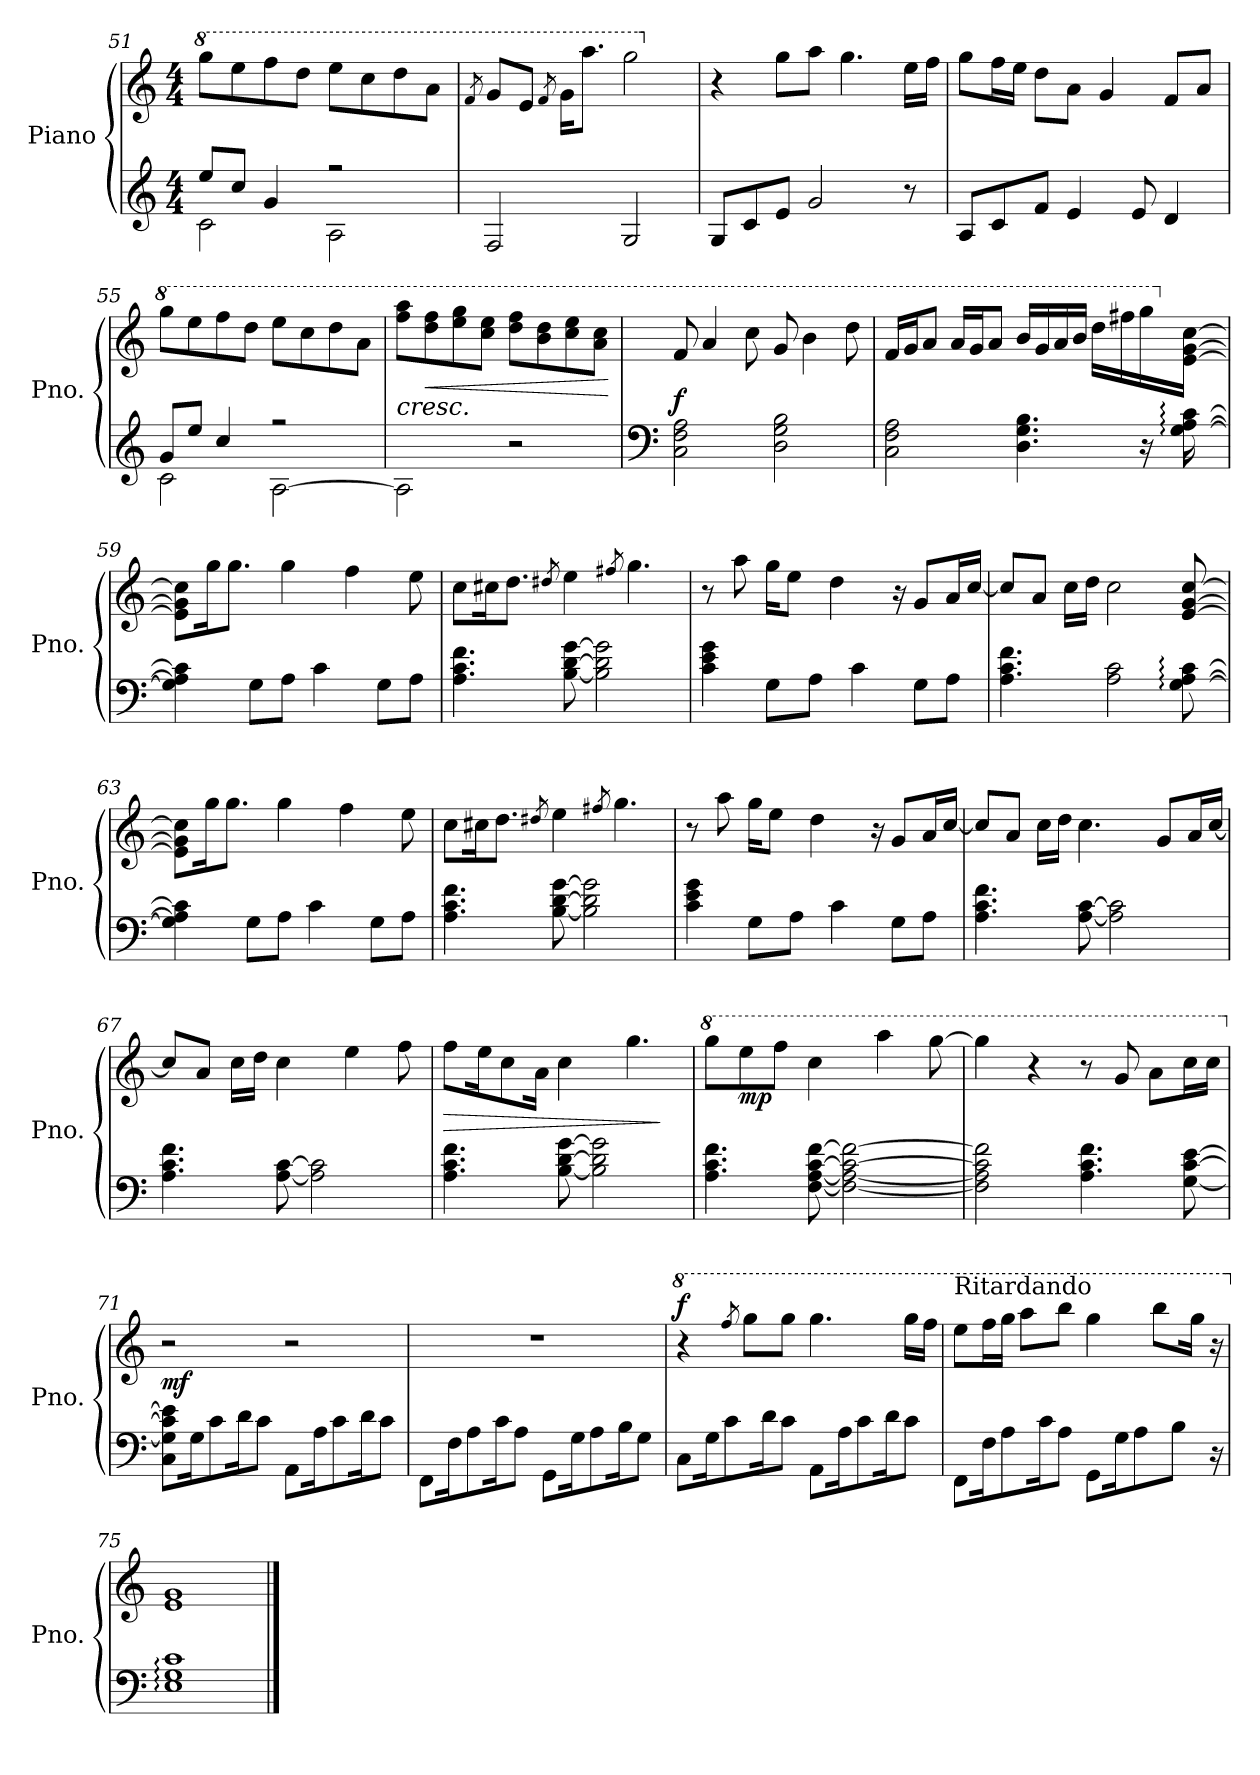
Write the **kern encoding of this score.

**kern	**kern	**dynam
*part1	*part1	*part1
*staff2	*staff1	*staff1/2
*I"Piano	*	*
*I'Pno.	*	*
*clefG2	*clefG2	*
*k[]	*k[]	*
*M4/4	*M4/4	*
=51	=51	=51
*^	*	*
*	*	*8va	*
2c\	8ee/L	8ggg\L	.
.	8cc/J	8eee\	.
.	4g/	8fff\	.
.	.	8ddd\J	.
2A\	2rff	8eee\L	.
.	.	8ccc\	.
.	.	8ddd\	.
.	.	8aa\J	.
*v	*v	*	*
=52	=52	=52
.	8qff/	.
2F/	8gg/L	.
.	8ee/J	.
.	8qff/	.
.	16gg\KL	.
.	8.aaa\J	.
2G/	2ggg\	.
!!LO:LB:g=z
=53	=53	=53
*	*X8va	*
8G/L	4r	.
8c/	.	.
8e/J	8gg\L	.
2g/	8aa\J	.
.	4.gg\	.
8r	16ee\LL	.
.	16ff\JJ	.
=54	=54	=54
8A/L	8gg\L	.
8c/	16ff\L	.
.	16ee\JJ	.
8f/J	8dd\L	.
4e/	8a\J	.
.	4g/	.
8e/	.	.
4d/	8f/L	.
.	8a/J	.
=55	=55	=55
*^	*	*
*	*	*8va	*
2c\	8g/L	8ggg\L	.
.	8ee/J	8eee\	.
.	4cc/	8fff\	.
.	.	8ddd\J	.
[2A\	2rff	8eee\L	.
.	.	8ccc\	.
.	.	8ddd\	.
.	.	8aa\J	.
*v	*v	*	*
=56	=56	=56
!	!	!LO:HP:b
2A\]	8fff\ 8aaa\L	<
!	!	!LO:HP:b
.	8ddd\ 8fff\	<
.	8eee\ 8ggg\	.
.	8ccc\ 8eee\J	.
2r	8ddd\ 8fff\L	.
.	8bb\ 8ddd\	.
.	8ccc\ 8eee\	.
.	8aa\ 8ccc\J	.
.	.	[ [
!!LO:LB:g=z
=57	=57	=57
*clefF4	*	*
!	!	!LO:DY:a=2
2C\ 2F\ 2A\	8ff/	f
.	4aa/	.
.	8ccc\	.
2D\ 2G\ 2B\	8gg/	.
.	4bb\	.
.	8ddd\	.
=58	=58	=58
*^	*^	*
2C\ 2F\ 2A\	2...ryy	16ff/LL	2...ryy	.
.	.	16gg/J	.	.
.	.	8aa/J	.	.
.	.	16aa/LL	.	.
.	.	16gg/J	.	.
.	.	8aa/J	.	.
4.D\ 4.G\ 4.B\	.	16bb/LL	.	.
.	.	16gg/	.	.
.	.	16aa/	.	.
.	.	16bb/JJ	.	.
.	.	16ddd\LL	.	.
.	.	16fff#X\	.	.
16r	.	16ggg\	.	.
*	*	*X8va	*	*
*	*	*MM80	*	*
[16G\: [16A\: [16c\:	[16G\yy: [16A\yy: [16c\yy: [16e\yy:	[16e\ [16g\ [16cc\JJ	[16g/yy [16cc/yy	.
!!LO:LB:g=z	!!
=59	=59	=59	=59	=59
*	*	*MM105	*	*
4G\] 4A\] 4c\]	4G\yy] 4A\yy] 4c\yy] 4e\yy]	8e\] 8g\] 8cc\]L	4g/yy] 4cc/yy]	.
.	.	16gg\K	.	.
.	.	8.gg\J	.	.
8G\L	4ryy	.	4ryy	.
8A\J	.	4gg\	.	.
4c\	2ryy	.	2ryy	.
.	.	4ff\	.	.
8G\L	.	.	.	.
8A\J	.	8ee\	.	.
*v	*v	*	*	*
*	*v	*v	*
=60	=60	=60
4.A\ 4.c\ 4.f\	8cc\L	.
.	16cc#X\K	.
.	8.dd\J	.
.	8qdd#X/	.
[8B\ [8d\ [8g\	4ee\	.
2B\] 2d\] 2g\]	.	.
.	8qff#X/	.
.	4.gg\	.
=61	=61	=61
4c\ 4e\ 4g\	8r	.
.	8aa\	.
8G\L	16gg\KL	.
.	8ee\J	.
8A\J	.	.
.	4dd\	.
4c\	.	.
.	16r	.
8G\L	8g/L	.
8A\J	16a/L	.
.	[16cc/JJ	.
=62	=62	=62
*^	*^	*
4.A\ 4.c\ 4.f\	2..ryy	8cc/L]	2..ryy	.
.	.	8a/J	.	.
.	.	16cc\LL	.	.
.	.	16dd\JJ	.	.
2A\ 2c\	.	2cc\	.	.
[8G\: [8A\: [8c\:	[8G\yy: [8A\yy: [8c\yy: [8e\yy:	[8e/ [8g/ [8cc/	[8g/yy [8cc/yy	.
!!LO:LB:g=z	!!
=63	=63	=63	=63	=63
4G\] 4A\] 4c\]	4G\yy] 4A\yy] 4c\yy] 4e\yy]	8e\] 8g\] 8cc\]L	4g/yy] 4cc/yy]	.
.	.	16gg\K	.	.
.	.	8.gg\J	.	.
8G\L	4ryy	.	4ryy	.
8A\J	.	4gg\	.	.
4c\	2ryy	.	2ryy	.
.	.	4ff\	.	.
8G\L	.	.	.	.
8A\J	.	8ee\	.	.
*v	*v	*	*	*
*	*v	*v	*
=64	=64	=64
4.A\ 4.c\ 4.f\	8cc\L	.
.	16cc#X\K	.
.	8.dd\J	.
.	8qdd#X/	.
[8B\ [8d\ [8g\	4ee\	.
2B\] 2d\] 2g\]	.	.
.	8qff#X/	.
.	4.gg\	.
=65	=65	=65
4c\ 4e\ 4g\	8r	.
.	8aa\	.
8G\L	16gg\KL	.
.	8ee\J	.
8A\J	.	.
.	4dd\	.
4c\	.	.
.	16r	.
8G\L	8g/L	.
8A\J	16a/L	.
.	[16cc/JJ	.
=66	=66	=66
4.A\ 4.c\ 4.f\	8cc/L]	.
.	8a/J	.
.	16cc\LL	.
.	16dd\JJ	.
[8A\ [8c\	4.cc\	.
2A\] 2c\]	.	.
.	8g/L	.
.	16a/L	.
.	[16cc/JJ	.
!!LO:PB:g=z
=67	=67	=67
4.A\ 4.c\ 4.f\	8cc/L]	.
.	8a/J	.
.	16cc\LL	.
.	16dd\JJ	.
[8A\ [8c\	4cc\	.
2A\] 2c\]	.	.
.	4ee\	.
.	8ff\	.
=68	=68	=68
!	!	!LO:HP:b
4.A\ 4.c\ 4.f\	8ff\L	>
.	16ee\K	.
.	8cc\	.
.	16a\Jk	.
[8B\ [8d\ [8g\	4cc\	.
2B\] 2d\] 2g\]	.	.
.	4.gg\	.
.	.	]
=69	=69	=69
*	*8va	*
4.A\ 4.c\ 4.f\	8ggg\L	.
!	!	!LO:DY:b
.	8eee\	mp
.	8fff\J	.
[8F\ [8A\ [8c\ [8f\	4ccc\	.
2F\_ 2A\_ 2c\_ 2f\_	.	.
.	4aaa\	.
.	[8ggg\	.
=70	=70	=70
2F\] 2A\] 2c\] 2f\]	4ggg\]	.
.	4r	.
4.A\ 4.c\ 4.f\	8r	.
.	8gg/	.
.	8aa\L	.
[8G\ [8c\ [8e\	16ccc\L	.
.	16ccc\JJ	.
!!LO:LB:g=z
=71	=71	=71
*	*X8va	*
!	!	!LO:DY:b
8C\ 8G\] 8c\] 8e\]L	2r	mf
16G\K	.	.
8c\	.	.
16d\K	.	.
8c\J	.	.
8AA\L	2r	.
16A\K	.	.
8c\	.	.
16d\K	.	.
8c\J	.	.
=72	=72	=72
8FF\L	1r	.
16F\K	.	.
8A\	.	.
16c\K	.	.
8A\J	.	.
8GG\L	.	.
16G\K	.	.
8A\	.	.
16B\K	.	.
8G\J	.	.
!!LO:LB:g=z
=73	=73	=73
*	*8va	*
!	!	!LO:DY:a
8C\L	4r	f
16G\K	.	.
8c\	.	.
.	8qfff/	.
.	8ggg\L	.
16d\K	.	.
8c\J	8ggg\J	.
8AA\L	4.ggg\	.
16A\K	.	.
8c\	.	.
16d\K	.	.
8c\J	16ggg\LL	.
.	16fff\JJ	.
=74	=74	=74
!	!LO:TX:a:t=Ritardando	!
8FF\L	8eee\L	.
16F\K	16fff\L	.
8A\	16ggg\JJ	.
.	8aaa\L	.
16c\K	.	.
8A\J	8bbb\J	.
*	*MM80	*
8GG\L	4ggg\	.
16G\K	.	.
8A\	.	.
.	8bbb\L	.
8B\J	.	.
*	*MM25	*
.	16ggg\Jk	.
*	*MM60	*
16r	16r	.
=75	=75	=75
*	*X8va	*
1E: 1G: 1c:	1e 1g	.
==	==	==
*-	*-	*-
